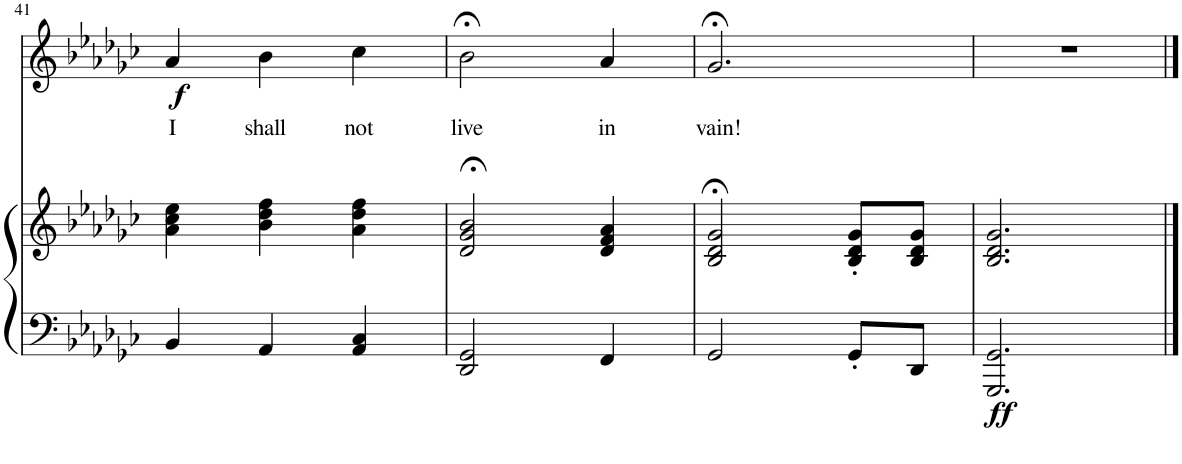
**kern	**kern	**dynam	**kern	**text	**dynam
*part2	*part2	*part2	*part1	*part1	*part1
*staff3	*staff2	*staff2/3	*staff1	*staff1	*staff1
*I"Piano	*	*	*I"Saprano	*	*
*I'Pno	*	*	*	*	*
!!LO:PB:g=z
*clefF4	*clefG2	*	*clefG2	*	*
*k[b-e-a-d-g-c-]	*k[b-e-a-d-g-c-]	*	*k[b-e-a-d-g-c-]	*	*
*M3/4	*M3/4	*	*M3/4	*	*
=41	=41	=41	=41	=41	=41
!	!	!	!	!LO:LY:b	!LO:DY:b
4BB-/	4a-\ 4cc-\ 4ee-\	.	4a-/	I	f
!	!	!	!	!LO:LY:b	!
4AA-/	4b-\ 4dd-\ 4ff\	.	4b-\	shall	.
!	!	!	!	!LO:LY:b	!
4AA-/ 4C-/	4a-\ 4dd-\ 4ff\	.	4cc-\	not	.
=42	=42	=42	=42	=42	=42
!	!	!	!	!LO:LY:b	!
2DD-/ 2GG-/	2d-/;< 2g-/;< 2b-/;<	.	2b-;<\	live	.
!	!	!	!	!LO:LY:b	!
4FF/	4d-/ 4f/ 4a-/	.	4a-/	in	.
=43	=43	=43	=43	=43	=43
!	!	!	!	!LO:LY:b	!
2GG-/	2B-/;< 2d-/;< 2g-/;<	.	2.g-;</	vain!	.
8GG-'/L	8B-/' 8d-/' 8g-/'L	.	.	.	.
8DD-/J	8B-/ 8d-/ 8g-/J	.	.	.	.
=44	=44	=44	=44	=44	=44
!	!	!LO:DY:b=2	!	!	!
2.GGG-/ 2.GG-/	2.B-/ 2.d-/ 2.g-/	ff	2.r	.	.
==	==	==	==	==	==
*-	*-	*-	*-	*-	*-
